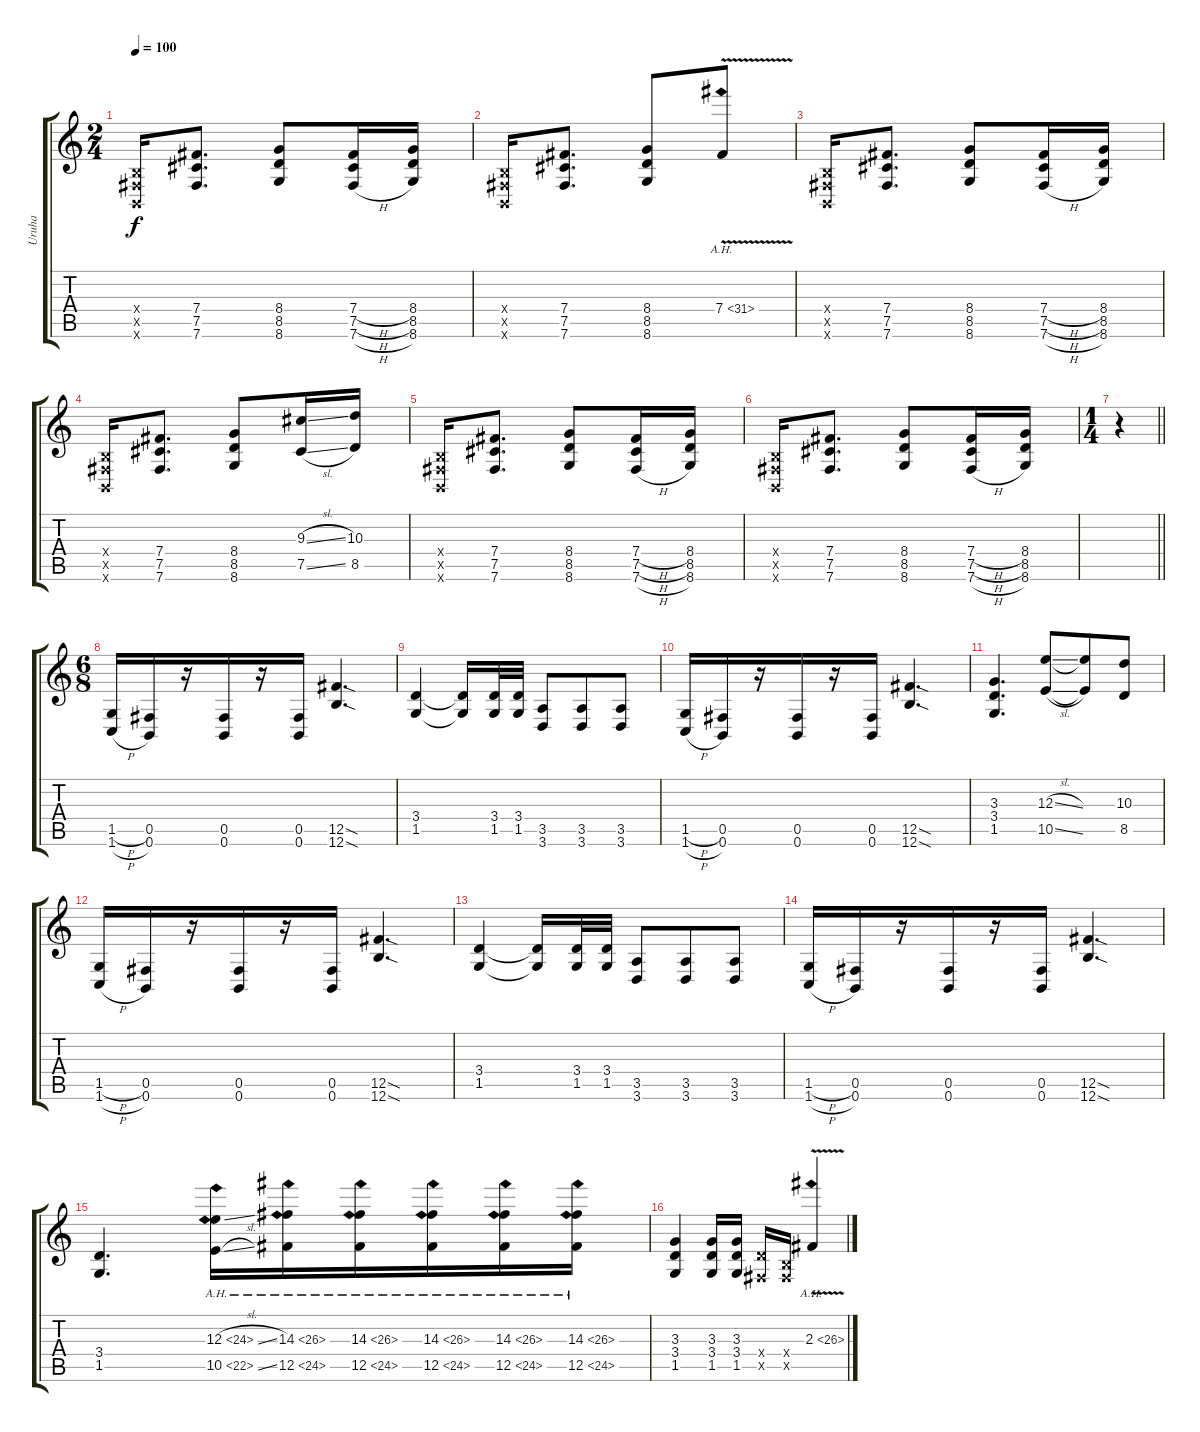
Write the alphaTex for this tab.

\track ("Uruha" "Uruha") {instrument overdrivenguitar}
\staff {score tabs}
\tuning (Db4 Ab3 E3 B2 Gb2 B1) {hide}
\ts (2 4)
\tempo 100
\clef g2
\ks c
(0.4{x} 0.5{x} 0.6{x}).16{dy f} (7.4 7.5 7.6).8{d} (8.4 8.5 8.6).8 (7.4{h} 7.5{h} 7.6{h}).16 (8.4 8.5 8.6).16 |
(0.4{x} 0.5{x} 0.6{x}).16 (7.4 7.5 7.6).8{d} (8.4 8.5 8.6).8 7.4{ah 24 v}.8 |
(0.4{x} 0.5{x} 0.6{x}).16 (7.4 7.5 7.6).8{d} (8.4 8.5 8.6).8 (7.4{h} 7.5{h} 7.6{h}).16 (8.4 8.5 8.6).16 |
(0.4{x} 0.5{x} 0.6{x}).16 (7.4 7.5 7.6).8{d} (8.4 8.5 8.6).8 (9.3{sl} 7.5{sl}).16 (10.3 8.5).16 |
(0.4{x} 0.5{x} 0.6{x}).16 (7.4 7.5 7.6).8{d} (8.4 8.5 8.6).8 (7.4{h} 7.5{h} 7.6{h}).16 (8.4 8.5 8.6).16 |
(0.4{x} 0.5{x} 0.6{x}).16 (7.4 7.5 7.6).8{d} (8.4 8.5 8.6).8 (7.4{h} 7.5{h} 7.6{h}).16 (8.4 8.5 8.6).16 |
\ts (1 4)
\barLineRight lightlight
r.4 |
\ts (6 8)
(1.5{h} 1.6{h}).16{volume 13 instrument distortionguitar} (0.5 0.6).16 r.16 (0.5 0.6).16 r.16 (0.5 0.6).16 (12.5{sod} 12.6{sod}).4{d} |
(3.4 1.5).4 (3.4{t} 1.5{t}).16 (3.4 1.5).32 (3.4 1.5).32 (3.5 3.6).8 (3.5 3.6).8 (3.5 3.6).8 |
(1.5{h} 1.6{h}).16 (0.5 0.6).16 r.16 (0.5 0.6).16 r.16 (0.5 0.6).16 (12.5{sod} 12.6{sod}).4{d} |
(3.3 3.4 1.5).4{d} (12.3{sl} 10.5{sl}).8 (12.3{t} 10.5{t}).8 (10.3 8.5).8 |
(1.5{h} 1.6{h}).16 (0.5 0.6).16 r.16 (0.5 0.6).16 r.16 (0.5 0.6).16 (12.5{sod} 12.6{sod}).4{d} |
(3.4 1.5).4 (3.4{t} 1.5{t}).16 (3.4 1.5).32 (3.4 1.5).32 (3.5 3.6).8 (3.5 3.6).8 (3.5 3.6).8 |
(1.5{h} 1.6{h}).16 (0.5 0.6).16 r.16 (0.5 0.6).16 r.16 (0.5 0.6).16 (12.5{sod} 12.6{sod}).4{d} |
(3.4 1.5).4{d} (12.3{ah 12 sl} 10.5{ah 12 sl}).16 (14.3{ah 12} 12.5{ah 12}).16 (14.3{ah 12} 12.5{ah 12}).16 (14.3{ah 12} 12.5{ah 12}).16 (14.3{ah 12} 12.5{ah 12}).16 (14.3{ah 12} 12.5{ah 12}).16 |
(3.3 3.4 1.5).4 (3.3 3.4 1.5).16 (3.3 3.4 1.5).16 (3.4{x} 0.5{x}).16 (0.4{x} 0.5{x}).16 2.3{ah 24 v}.4
